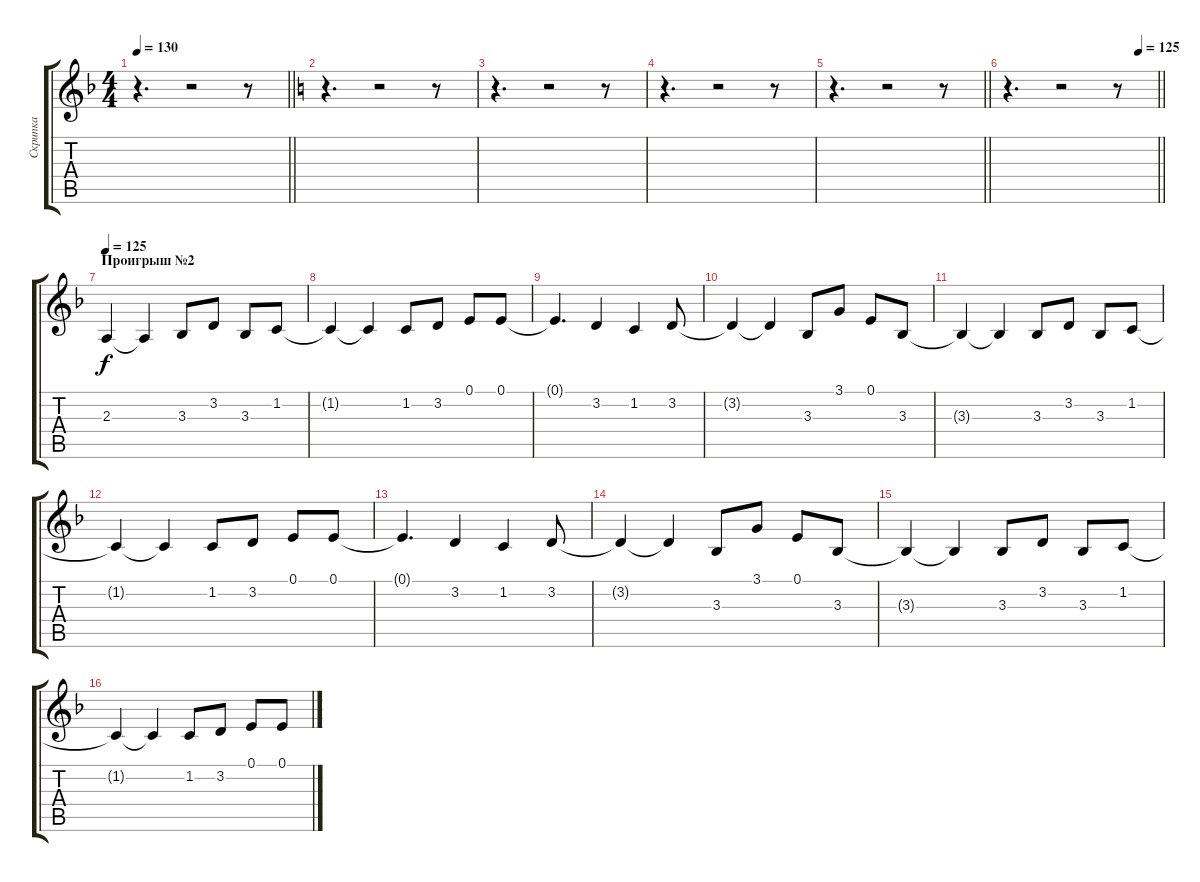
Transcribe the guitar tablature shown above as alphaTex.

\track ("Скрипка" "Скрипка") {instrument violin}
\staff {score tabs}
\tuning (E4 B3 G3 D3 A2 E2) {hide}
\ts (4 4)
\tempo 130
\clef g2
\barLineRight lightlight
\ks f
r.4{d dy f} r.2 r.8 |
\ks c
r.4{d} r.2 r.8 |
r.4{d} r.2 r.8 |
r.4{d} r.2 r.8 |
\barLineRight lightlight
r.4{d} r.2 r.8 |
\tempo (125 0.875)
\barLineRight lightlight
r.4{d} r.2 r.8 |
\section ("" "Проигрыш №2")
\tempo 125
\ks f
2.3.4 2.3{t}.4 3.3.8 3.2.8 3.3.8 1.2.8 |
1.2{t}.4 1.2{t}.4 1.2.8 3.2.8 0.1.8 0.1.8 |
0.1{t}.4{d} 3.2.4 1.2.4 3.2.8 |
3.2{t}.4 3.2{t}.4 3.3.8 3.1.8 0.1.8 3.3.8 |
3.3{t}.4 3.3{t}.4 3.3.8 3.2.8 3.3.8 1.2.8 |
1.2{t}.4 1.2{t}.4 1.2.8 3.2.8 0.1.8 0.1.8 |
0.1{t}.4{d} 3.2.4 1.2.4 3.2.8 |
3.2{t}.4 3.2{t}.4 3.3.8 3.1.8 0.1.8 3.3.8 |
3.3{t}.4 3.3{t}.4 3.3.8 3.2.8 3.3.8 1.2.8 |
1.2{t}.4 1.2{t}.4 1.2.8 3.2.8 0.1.8 0.1.8
